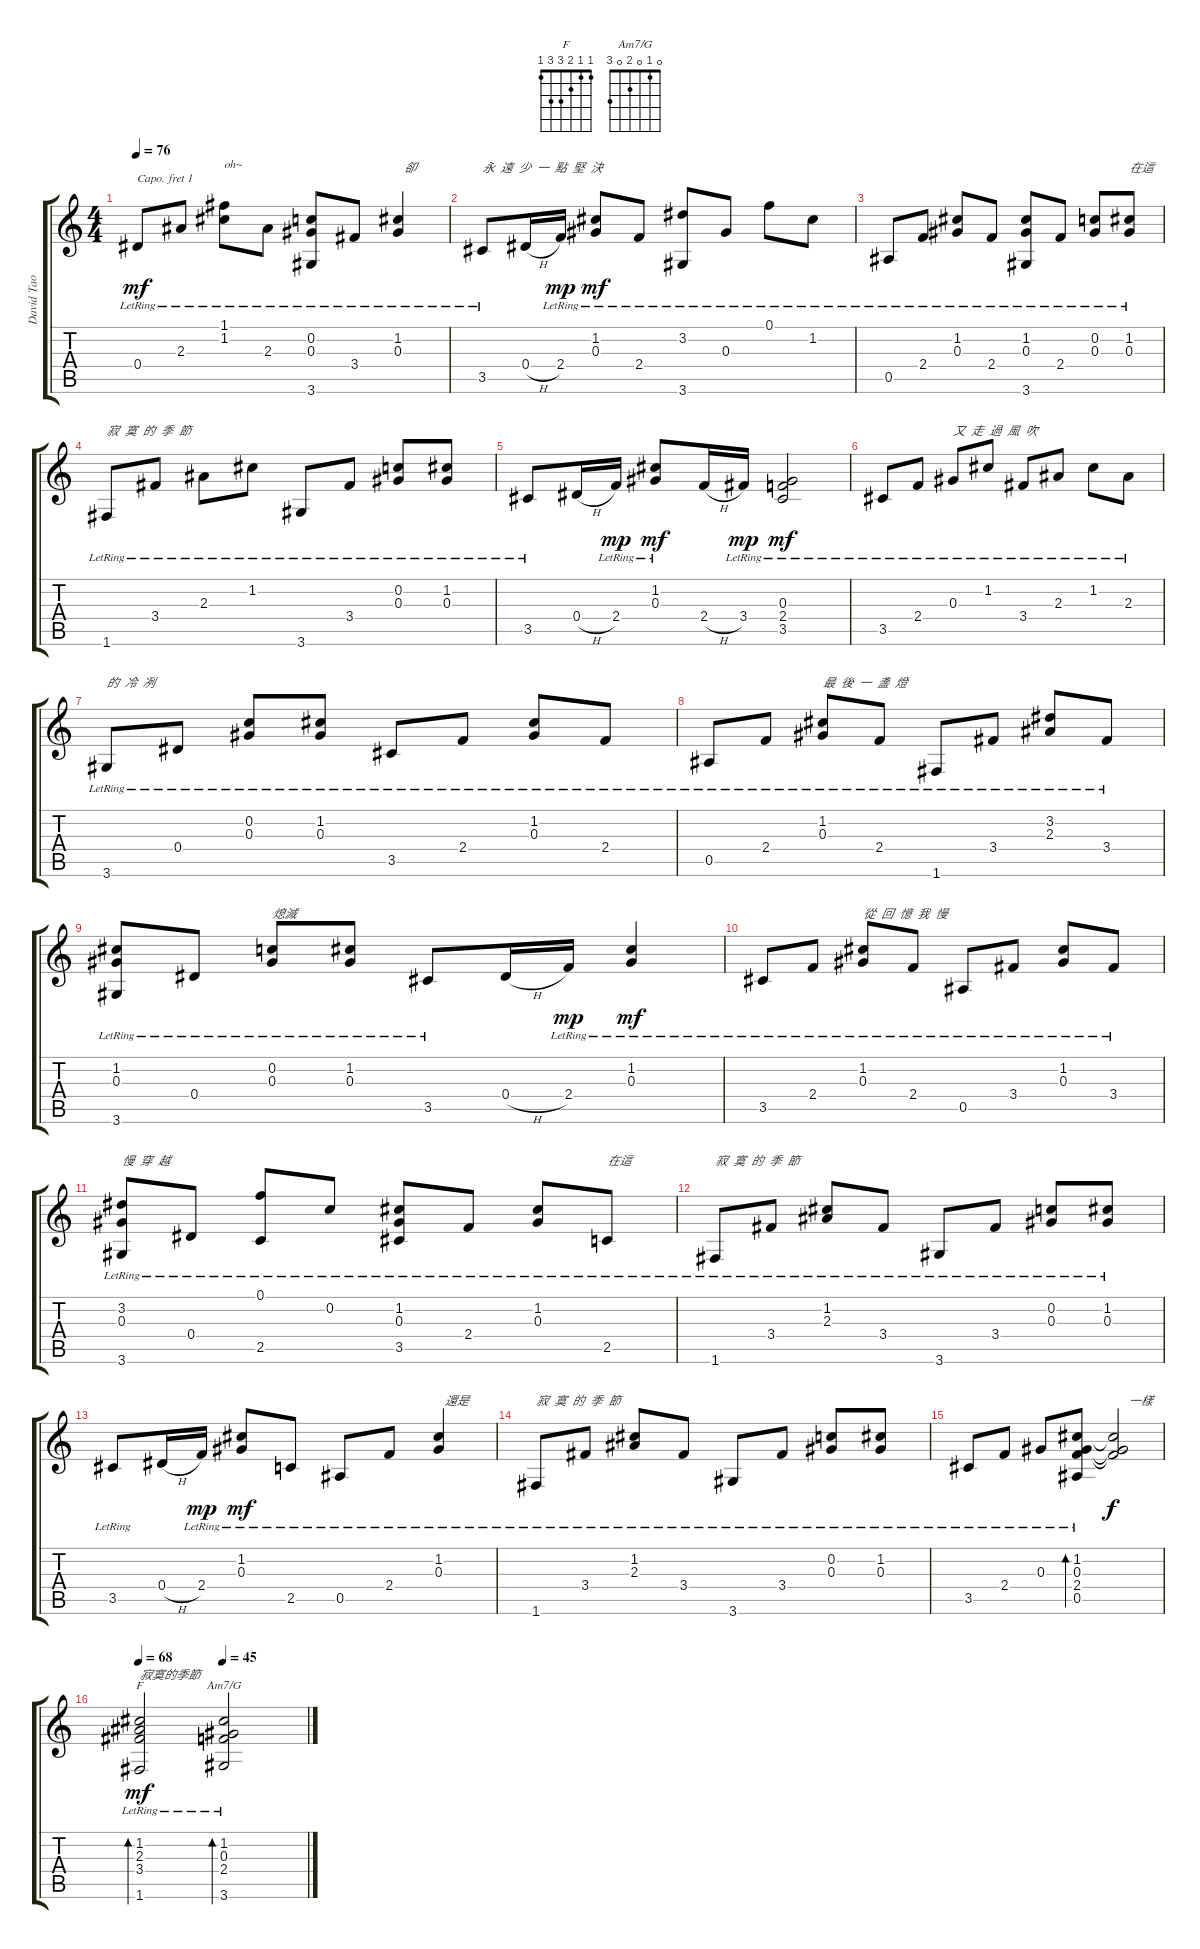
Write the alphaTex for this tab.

\track ("David Tao" "David Tao") {instrument acousticguitarsteel}
\staff {score tabs}
\capo 1
\tuning (E4 B3 G3 D3 A2 E2) {hide}
\chord ("F" 1 1 2 3 3 1)
\chord ("Am7/G" 0 1 0 2 0 3)
\ts (4 4)
\tempo 76
\clef g2
\ks c
0.4{lr}.8{dy mf} 2.3{lr}.8 (1.1{lr} 1.2{lr}).8{txt "oh~"} 2.3{lr}.8 (0.2{lr} 0.3{lr} 3.6{lr}).8 3.4{lr}.8 (1.2{lr} 0.3{lr}).4{txt "  卻"} |
3.5{lr}.8{txt "永  遠  少  一  點  堅  決"} 0.4{h}.16 2.4{lr}.16{dy mp} (1.2{lr} 0.3{lr}).8{dy mf} 2.4{lr}.8 (3.2{lr} 3.6{lr}).8 0.3{lr}.8 0.1{lr}.8 1.2{lr}.8 |
0.5{lr}.8 2.4{lr}.8 (1.2{lr} 0.3{lr}).8 2.4{lr}.8 (1.2{lr} 0.3{lr} 3.6{lr}).8 2.4{lr}.8 (0.2{lr} 0.3{lr}).8 (1.2{lr} 0.3{lr}).8{txt "在這"} |
1.6{lr}.8{txt "寂  寞  的  季  節"} 3.4{lr}.8 2.3{lr}.8 1.2{lr}.8 3.6{lr}.8 3.4{lr}.8 (0.2{lr} 0.3{lr}).8 (1.2{lr} 0.3{lr}).8 |
3.5{lr}.8 0.4{h}.16 2.4{lr}.16{dy mp} (1.2{lr} 0.3{lr}).8{dy mf} 2.4{h}.16 3.4{lr}.16{dy mp} (0.3{lr} 2.4{lr} 3.5{lr}).2{dy mf} |
3.5{lr}.8 2.4{lr}.8 0.3{lr}.8{txt "又  走  過  風  吹"} 1.2{lr}.8 3.4{lr}.8 2.3{lr}.8 1.2{lr}.8 2.3{lr}.8 |
3.6{lr}.8{txt "的  冷  冽"} 0.4{lr}.8 (0.2{lr} 0.3{lr}).8 (1.2{lr} 0.3{lr}).8 3.5{lr}.8 2.4{lr}.8 (1.2{lr} 0.3{lr}).8 2.4{lr}.8 |
0.5{lr}.8 2.4{lr}.8 (1.2{lr} 0.3{lr}).8{txt "最  後  一  盞  燈"} 2.4{lr}.8 1.6{lr}.8 3.4{lr}.8 (3.2{lr} 2.3{lr}).8 3.4{lr}.8 |
(1.2{lr} 0.3{lr} 3.6{lr}).8 0.4{lr}.8 (0.2{lr} 0.3{lr}).8{txt "熄滅"} (1.2{lr} 0.3{lr}).8 3.5{lr}.8 0.4{h}.16 2.4{lr}.16{dy mp} (1.2{lr} 0.3{lr}).4{dy mf} |
3.5{lr}.8 2.4{lr}.8 (1.2{lr} 0.3{lr}).8{txt "從  回  憶  我  慢"} 2.4{lr}.8 0.5{lr}.8 3.4{lr}.8 (1.2{lr} 0.3{lr}).8 3.4{lr}.8 |
(3.2{lr} 0.3{lr} 3.6{lr}).8{txt "慢  穿  越 "} 0.4{lr}.8 (0.1{lr} 2.5{lr}).8 0.2{lr}.8 (1.2{lr} 0.3{lr} 3.5{lr}).8 2.4{lr}.8 (1.2{lr} 0.3{lr}).8 2.5{lr}.8{txt "在這"} |
1.6{lr}.8{txt "寂  寞  的  季  節"} 3.4{lr}.8 (1.2{lr} 2.3{lr}).8 3.4{lr}.8 3.6{lr}.8 3.4{lr}.8 (0.2{lr} 0.3{lr}).8 (1.2{lr} 0.3{lr}).8 |
3.5{lr}.8 0.4{h}.16 2.4{lr}.16{dy mp} (1.2{lr} 0.3{lr}).8{dy mf} 2.5{lr}.8 0.5{lr}.8 2.4{lr}.8 (1.2{lr} 0.3{lr}).4{txt "  還是"} |
1.6{lr}.8{txt "寂  寞  的  季  節"} 3.4{lr}.8 (1.2{lr} 2.3{lr}).8 3.4{lr}.8 3.6{lr}.8 3.4{lr}.8 (0.2{lr} 0.3{lr}).8 (1.2{lr} 0.3{lr}).8 |
3.5{lr}.8 2.4{lr}.8 0.3{lr}.8 (1.2{lr} 0.3{lr} 2.4{lr} 0.5{lr}).8{bd 240} (1.2{t} 0.3{t} 2.4{t}).2{txt "     一樣" dy f} |
\tempo 68
\tempo (45 0.5)
(1.2{lr} 2.3{lr} 3.4{lr} 1.6{lr}).2{bd 240 ch "F" txt "寂寞的季節" dy mf} (1.2{lr} 0.3{lr} 2.4{lr} 3.6{lr}).2{bd 240 ch "Am7/G"}
